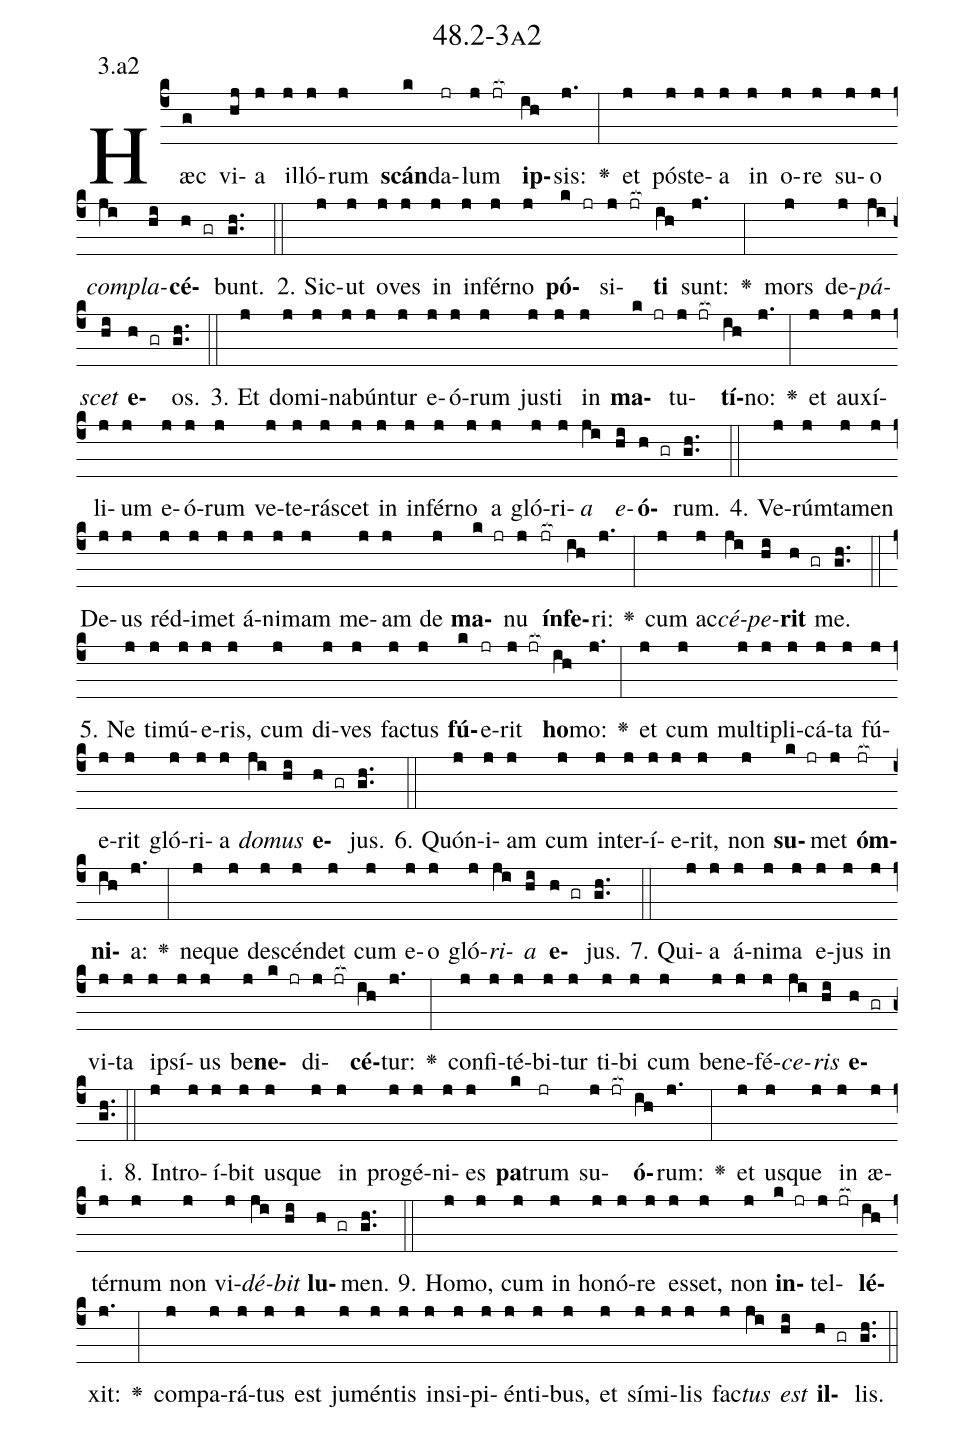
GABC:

name: 48.2-3a2;
annotation: 3.a2;
%%
(c4)Hæc(g) vi(hj)a(j) il(j)ló(j)rum(j) <b>scán</b>(k)da(jr)lum(j jr[ocb:1{]) <b>ip</b>(ih[ocb:0}])sis:(j.) <v>\greheightstar</v>(:) et(j) póst(j)e(j)a(j) in(j) o(j)re(j) su(j)o(j) <i>com</i>(ji)<i>pla</i>(hi)<b>cé</b>(h gr)bunt.(gh..) (::)
2. Sic(j)ut(j) o(j)ves(j) in(j) in(j)fér(j)no(j) <b>pó</b>(k jr)si(j jr[ocb:1{])<b>ti</b>(ih[ocb:0}]) sunt:(j.) <v>\greheightstar</v>(:) mors(j) de(j)<i>pá</i>(ji)<i>scet</i>(hi) <b>e</b>(h gr)os.(gh..) (::)
3. Et(j) do(j)mi(j)na(j)bún(j)tur(j) e(j)ó(j)rum(j) jus(j)ti(j) in(j) <b>ma</b>(k jr)tu(j jr[ocb:1{])<b>tí</b>(ih[ocb:0}])no:(j.) <v>\greheightstar</v>(:) et(j) au(j)xí(j)li(j)um(j) e(j)ó(j)rum(j) ve(j)te(j)rá(j)scet(j) in(j) in(j)fér(j)no(j) a(j) gló(j)ri(j)<i>a</i>(ji) <i>e</i>(hi)<b>ó</b>(h gr)rum.(gh..) (::)
4. Ve(j)rúm(j)ta(j)men(j) De(j)us(j) réd(j)i(j)met(j) á(j)ni(j)mam(j) me(j)am(j) de(j) <b>ma</b>(k jr)nu(j) <b>ín</b>(jr[ocb:1{])<b>fe</b>(ih[ocb:0}])ri:(j.) <v>\greheightstar</v>(:) cum(j) ac(j)<i>cé</i>(ji)<i>pe</i>(hi)<b>rit</b>(h gr) me.(gh..) (::)
5. Ne(j) ti(j)mú(j)e(j)ris,(j) cum(j) di(j)ves(j) fac(j)tus(j) <b>fú</b>(k)e(jr)rit(j jr[ocb:1{]) <b>ho</b>(ih[ocb:0}])mo:(j.) <v>\greheightstar</v>(:) et(j) cum(j) mul(j)ti(j)pli(j)cá(j)ta(j) fú(j)e(j)rit(j) gló(j)ri(j)a(j) <i>do</i>(ji)<i>mus</i>(hi) <b>e</b>(h gr)jus.(gh..) (::)
6. Quón(j)i(j)am(j) cum(j) in(j)ter(j)í(j)e(j)rit,(j) non(j) <b>su</b>(k jr)met(j) <b>óm</b>(jr[ocb:1{])<b>ni</b>(ih[ocb:0}])a:(j.) <v>\greheightstar</v>(:) ne(j)que(j) de(j)scén(j)det(j) cum(j) e(j)o(j) gló(j)<i>ri</i>(ji)<i>a</i>(hi) <b>e</b>(h gr)jus.(gh..) (::)
7. Qui(j)a(j) á(j)ni(j)ma(j) e(j)jus(j) in(j) vi(j)ta(j) ip(j)sí(j)us(j) be(j)<b>ne</b>(k jr)di(j jr[ocb:1{])<b>cé</b>(ih[ocb:0}])tur:(j.) <v>\greheightstar</v>(:) con(j)fi(j)té(j)bi(j)tur(j) ti(j)bi(j) cum(j) be(j)ne(j)fé(j)<i>ce</i>(ji)<i>ris</i>(hi) <b>e</b>(h gr)i.(gh..) (::)
8. In(j)tro(j)í(j)bit(j) us(j)que(j) in(j) pro(j)gé(j)ni(j)es(j) <b>pa</b>(k)trum(jr) su(j jr[ocb:1{])<b>ó</b>(ih[ocb:0}])rum:(j.) <v>\greheightstar</v>(:) et(j) us(j)que(j) in(j) æ(j)tér(j)num(j) non(j) vi(j)<i>dé</i>(ji)<i>bit</i>(hi) <b>lu</b>(h gr)men.(gh..) (::)
9. Ho(j)mo,(j) cum(j) in(j) ho(j)nó(j)re(j) es(j)set,(j) non(j) <b>in</b>(k jr)tel(j jr[ocb:1{])<b>lé</b>(ih[ocb:0}])xit:(j.) <v>\greheightstar</v>(:) com(j)pa(j)rá(j)tus(j) est(j) ju(j)mén(j)tis(j) in(j)si(j)pi(j)én(j)ti(j)bus,(j) et(j) sí(j)mi(j)lis(j) fac(j)<i>tus</i>(ji) <i>est</i>(hi) <b>il</b>(h gr)lis.(gh..) (::)
